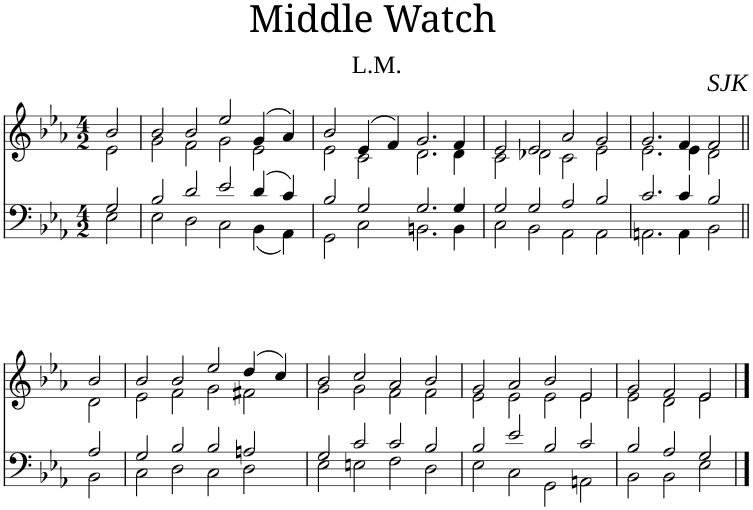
**kern	**kern
*part1	*part1
*staff2	*staff1
*I"Piano	*
*I'Pno	*
*clefF4	*clefG2
*k[b-e-a-]	*k[b-e-a-]
*M4/2	*M4/2
=1	=1
*^	*^
2G/	2E-\	2b-/	2e-\
=2	=2	=2	=2
2B-/	2E-\	2b-/	2g\
2d/	2D\	2b-/	2f\
2e-/	2C\	2ee-/	2g\
4d/	4BB-\	(4g/	2e-\
4c/	4AA-\	4a-/)	.
=3	=3	=3	=3
2B-/	2GG\	2b-/	2e-\
2G/	2C\	(4e-/	2c\
.	.	4f/)	.
2.G/	2.BBn\	2.g/	2.d\
4G/	4BB\	4f/	4d\
=4	=4	=4	=4
2G/	2C\	2e-/	2c\
2G/	2BB-\	2e-/	2d-X\
2A-/	2AA-\	2a-/	2c\
2B-/	2AA-\	2g/	2e-\
=5	=5	=5	=5
2.c/	2.AAn\	2.g/	2.e-\
4c/	4AA\	4f/	4e-\
2B-/	2BB-\	2f/	2d\
!!LO:LB:g=z	!!
=6||	=6||	=6||	=6||
2A-/	2BB-\	2b-/	2d\
=7	=7	=7	=7
2G/	2C\	2b-/	2e-\
2B-/	2D\	2b-/	2f\
2B-/	2C\	2ee-/	2g\
2An/	2D\	(4dd/	2f#X\
.	.	4cc/)	.
=8	=8	=8	=8
2G/	2E-\	2b-/	2g\
2c/	2En\	2cc/	2g\
2c/	2F\	2a-/	2f\
2B-/	2D\	2b-/	2f\
=9	=9	=9	=9
2B-/	2E-\	2g/	2e-\
2e-/	2C\	2a-/	2e-\
2B-/	2GG\	2b-/	2e-\
2c/	2AAn\	2e-/	2e-\
=10	=10	=10	=10
2B-/	2BB-\	2g/	2e-\
2A-/	2BB-\	2f/	2d\
2G/	2E-\	2e-/	2e-\
*v	*v	*	*
*	*v	*v
==	==
*-	*-
